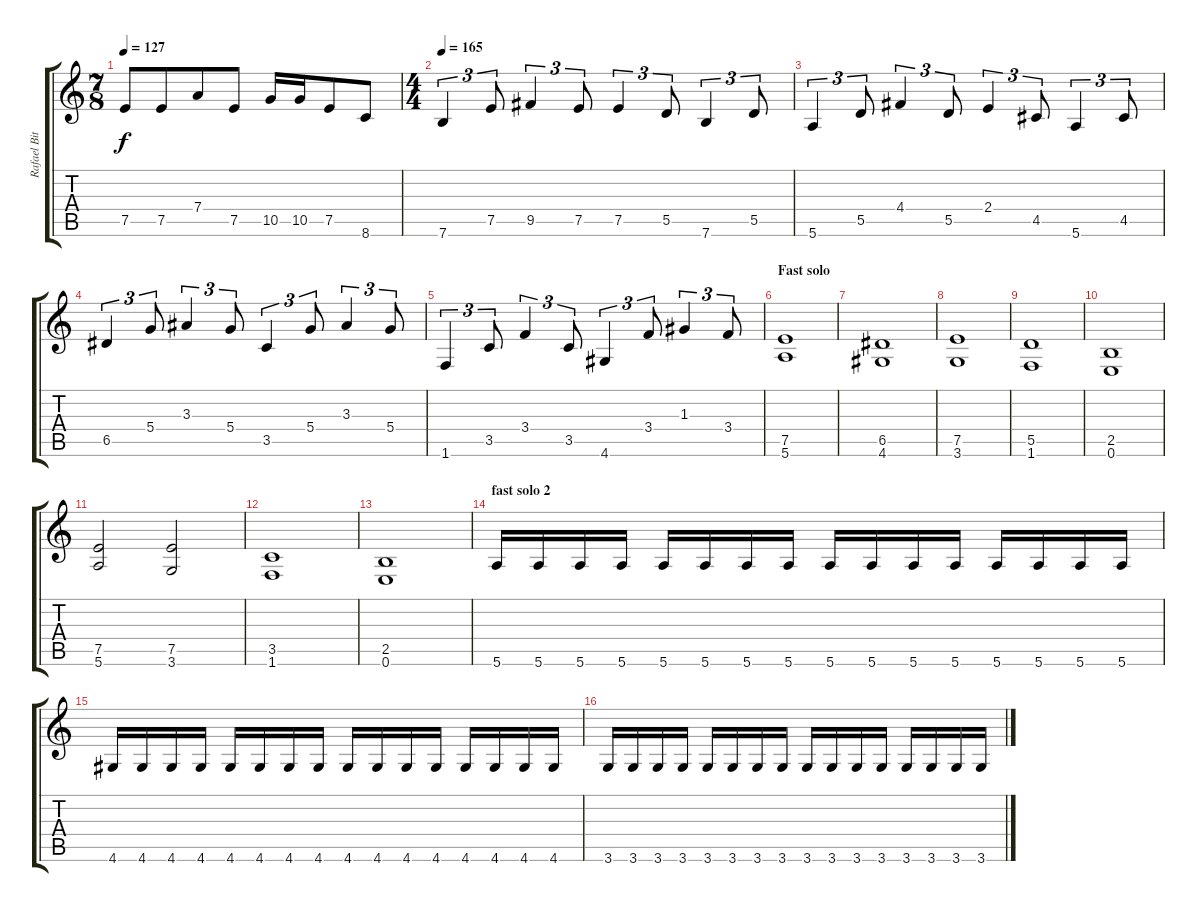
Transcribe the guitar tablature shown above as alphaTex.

\track ("Rafael Bittencourt" "Rafael Bit") {instrument distortionguitar}
\staff {score tabs}
\tuning (E4 B3 G3 D3 A2 E2) {hide}
\ts (7 8)
\tempo 127
\clef g2
\ks c
7.5.8{dy f} 7.5.8 7.4.8 7.5.8 10.5.16 10.5.16 7.5.8 8.6.8 |
\ts (4 4)
\tempo 165
7.6.4{tu (3 2)} 7.5.8{tu (3 2)} 9.5.4{tu (3 2)} 7.5.8{tu (3 2)} 7.5.4{tu (3 2)} 5.5.8{tu (3 2)} 7.6.4{tu (3 2)} 5.5.8{tu (3 2)} |
5.6.4{tu (3 2)} 5.5.8{tu (3 2)} 4.4.4{tu (3 2)} 5.5.8{tu (3 2)} 2.4.4{tu (3 2)} 4.5.8{tu (3 2)} 5.6.4{tu (3 2)} 4.5.8{tu (3 2)} |
6.5.4{tu (3 2)} 5.4.8{tu (3 2)} 3.3.4{tu (3 2)} 5.4.8{tu (3 2)} 3.5.4{tu (3 2)} 5.4.8{tu (3 2)} 3.3.4{tu (3 2)} 5.4.8{tu (3 2)} |
1.6.4{tu (3 2)} 3.5.8{tu (3 2)} 3.4.4{tu (3 2)} 3.5.8{tu (3 2)} 4.6.4{tu (3 2)} 3.4.8{tu (3 2)} 1.3.4{tu (3 2)} 3.4.8{tu (3 2)} |
\section ("" "Fast solo")
(7.5 5.6).1 |
(6.5 4.6).1 |
(7.5 3.6).1 |
(5.5 1.6).1 |
(2.5 0.6).1 |
(7.5 5.6).2 (7.5 3.6).2 |
(3.5 1.6).1 |
(2.5 0.6).1 |
\section ("" "fast solo 2")
5.6.16 5.6.16 5.6.16 5.6.16 5.6.16 5.6.16 5.6.16 5.6.16 5.6.16 5.6.16 5.6.16 5.6.16 5.6.16 5.6.16 5.6.16 5.6.16 |
4.6.16 4.6.16 4.6.16 4.6.16 4.6.16 4.6.16 4.6.16 4.6.16 4.6.16 4.6.16 4.6.16 4.6.16 4.6.16 4.6.16 4.6.16 4.6.16 |
3.6.16 3.6.16 3.6.16 3.6.16 3.6.16 3.6.16 3.6.16 3.6.16 3.6.16 3.6.16 3.6.16 3.6.16 3.6.16 3.6.16 3.6.16 3.6.16
